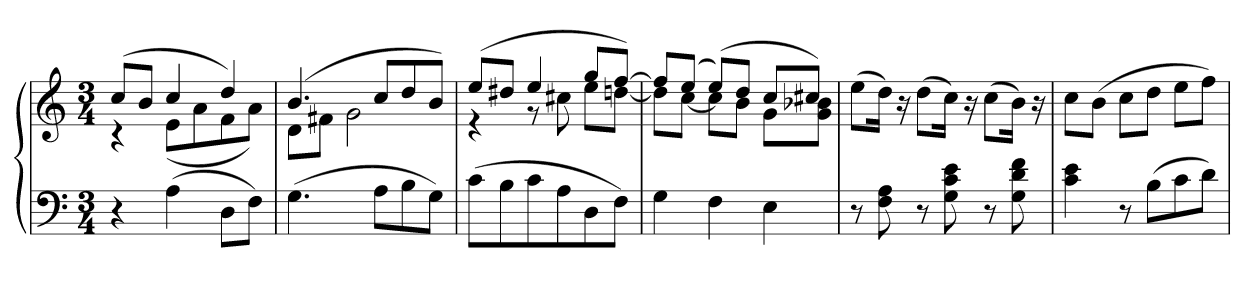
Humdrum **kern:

**kern	**kern
*part1	*part1
*staff2	*staff1
*clefF4	*clefG2
*k[]	*k[]
*C:	*C:
*M3/4	*M3/4
=	=
*	*^
4r	(8ccL	4r
.	8bJ	.
(4A	4cc	(8eL
.	.	8a
8DL	4dd)	8f
8FJ)	.	8aJ)
=	=	=
(4.G	(4.b	8dL
.	.	8f#XJ
.	.	2g
8AL	8ccL	.
8B	8dd	.
8GJ)	8bJ)	.
=	=	=
(8cL	(8eeL	4r
8B	8dd#XJ	.
8c	4ee	8r
8A	.	8cc#X
8D	8ggL	8eeL
8FJ)	[8ffJ)	[8ddnJ
=	=	=
4G	8ffL]	8ddL]
.	(8eeJ	[8ccJ
4F	(8eeL)	8ccL]
.	8ddJ	8bJ
4E	8ccL	8gL
.	8cc#XJ)	8g 8b-XJ
*	*v	*v
=	=
8r	(8eeL
8F 8A	16ddJk)
.	16r
8r	(8ddL
8G 8c 8e	16ccJk)
.	16r
8r	(8ccL
8G 8d 8f	16bJk)
.	16r
=	=
4c 4e	8ccL
.	(8bJ
8r	8ccL
(8BL	8ddJ
8c	8eeL
8dJ)	8ffJ)
=	=
*-	*-
